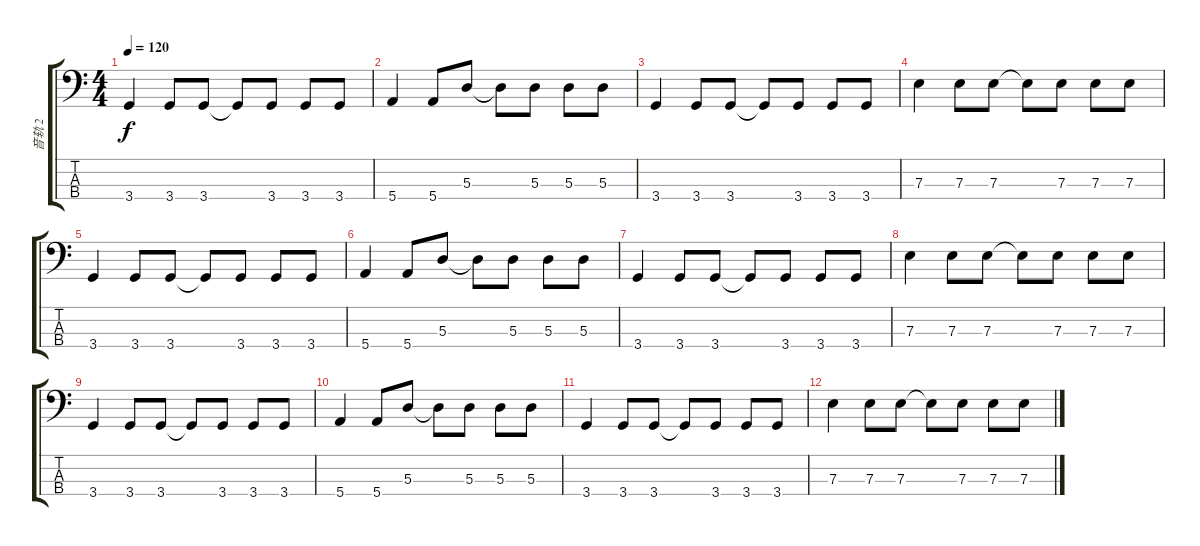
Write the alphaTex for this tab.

\track ("音轨 2" "音轨 2") {instrument electricbassfinger}
\staff {score tabs}
\tuning (G2 D2 A1 E1) {hide}
\ts (4 4)
\tempo 120
\clef f4
\ks c
3.4.4{dy f} 3.4.8 3.4.8 3.4{t}.8 3.4.8 3.4.8 3.4.8 |
5.4.4 5.4.8 5.3.8 5.3{t}.8 5.3.8 5.3.8 5.3.8 |
3.4.4 3.4.8 3.4.8 3.4{t}.8 3.4.8 3.4.8 3.4.8 |
7.3.4 7.3.8 7.3.8 7.3{t}.8 7.3.8 7.3.8 7.3.8 |
3.4.4 3.4.8 3.4.8 3.4{t}.8 3.4.8 3.4.8 3.4.8 |
5.4.4 5.4.8 5.3.8 5.3{t}.8 5.3.8 5.3.8 5.3.8 |
3.4.4 3.4.8 3.4.8 3.4{t}.8 3.4.8 3.4.8 3.4.8 |
7.3.4 7.3.8 7.3.8 7.3{t}.8 7.3.8 7.3.8 7.3.8 |
3.4.4 3.4.8 3.4.8 3.4{t}.8 3.4.8 3.4.8 3.4.8 |
5.4.4 5.4.8 5.3.8 5.3{t}.8 5.3.8 5.3.8 5.3.8 |
3.4.4{txt ""} 3.4.8 3.4.8 3.4{t}.8 3.4.8 3.4.8 3.4.8 |
7.3.4 7.3.8 7.3.8 7.3{t}.8 7.3.8 7.3.8 7.3.8
